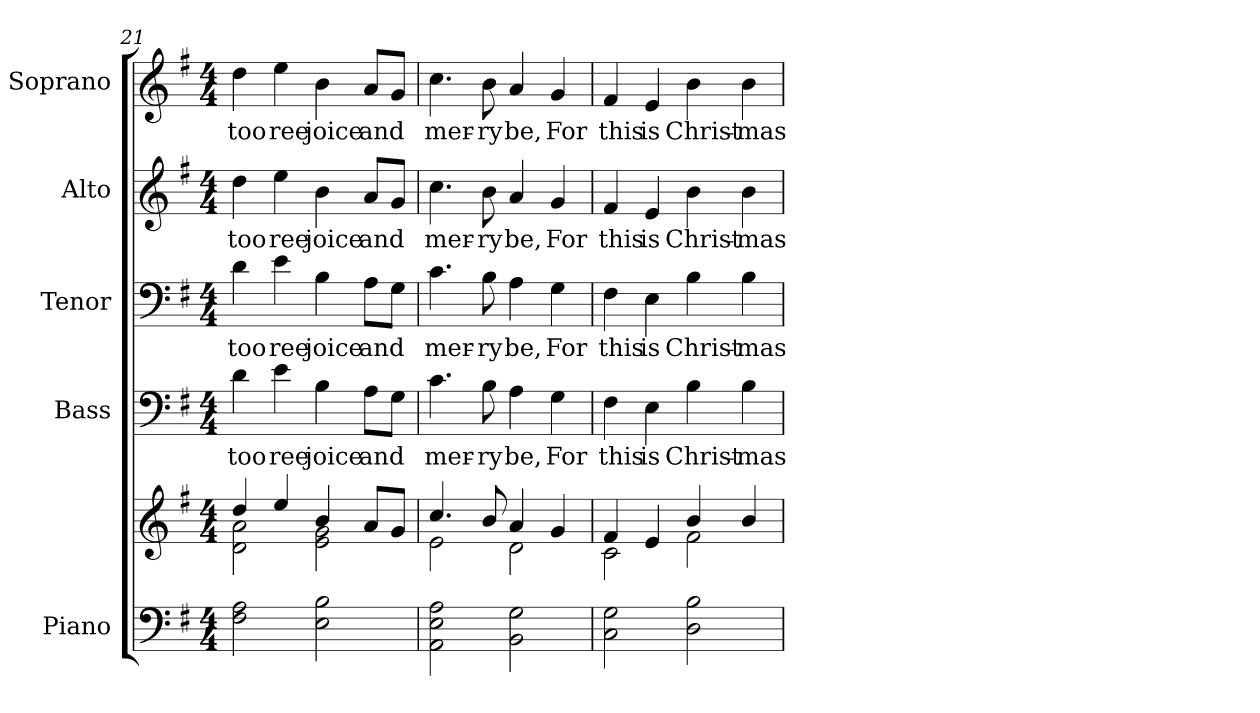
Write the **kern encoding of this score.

**kern	**kern	**kern	**text	**kern	**text	**kern	**text	**kern	**text
*part5	*part5	*part4	*part4	*part3	*part3	*part2	*part2	*part1	*part1
*staff6	*staff5	*staff4	*staff4	*staff3	*staff3	*staff2	*staff2	*staff1	*staff1
*I"Piano	*	*I"Bass	*	*I"Tenor	*	*I"Alto	*	*I"Soprano	*
*I'Pno.	*	*I'B.	*	*I'T.	*	*I'A.	*	*I'S.	*
*clefF4	*clefG2	*clefF4	*	*clefF4	*	*clefG2	*	*clefG2	*
*k[f#]	*k[f#]	*k[f#]	*	*k[f#]	*	*k[f#]	*	*k[f#]	*
*G:	*G:	*G:	*	*G:	*	*G:	*	*G:	*
*M4/4	*M4/4	*M4/4	*	*M4/4	*	*M4/4	*	*M4/4	*
=21	=21	=21	=21	=21	=21	=21	=21	=21	=21
*	*^	*	*	*	*	*	*	*	*
!	!	!	!	!LO:LY:b:color=#000000	!	!	!	!	!	!
!	!	!	!	!	!	!LO:LY:b:color=#000000	!	!	!	!
!	!	!	!	!	!	!	!	!LO:LY:b:color=#000000	!	!
!	!	!	!	!	!	!	!	!	!	!LO:LY:b:color=#000000
2F#i\ 2Ai	4ddi/	2di\ 2ai	4di\	too	4di\	too	4ddi\	too	4ddi\	too
!	!	!	!	!LO:LY:b:color=#000000	!	!	!	!	!	!
!	!	!	!	!	!	!LO:LY:b:color=#000000	!	!	!	!
!	!	!	!	!	!	!	!	!LO:LY:b:color=#000000	!	!
!	!	!	!	!	!	!	!	!	!	!LO:LY:b:color=#000000
.	4eei/	.	4ei\	ree	4ei\	ree	4eei\	ree	4eei\	ree
!	!	!	!	!LO:LY:b:color=#000000	!	!	!	!	!	!
!	!	!	!	!	!	!LO:LY:b:color=#000000	!	!	!	!
!	!	!	!	!	!	!	!	!LO:LY:b:color=#000000	!	!
!	!	!	!	!	!	!	!	!	!	!LO:LY:b:color=#000000
2Ei\ 2Bi	4bi/	2ei\ 2gi	4Bi\	joice	4Bi\	joice	4bi\	joice	4bi\	joice
!	!	!	!	!LO:LY:b:color=#000000	!	!	!	!	!	!
!	!	!	!	!	!	!LO:LY:b:color=#000000	!	!	!	!
!	!	!	!	!	!	!	!	!LO:LY:b:color=#000000	!	!
!	!	!	!	!	!	!	!	!	!	!LO:LY:b:color=#000000
.	8ai/L	.	8Ai\L	and	8Ai\L	and	8ai/L	and	8ai/L	and
.	8gi/J	.	8Gi\J	.	8Gi\J	.	8gi/J	.	8gi/J	.
=22	=22	=22	=22	=22	=22	=22	=22	=22	=22	=22
!	!	!	!	!LO:LY:b:color=#000000	!	!	!	!	!	!
!	!	!	!	!	!	!LO:LY:b:color=#000000	!	!	!	!
!	!	!	!	!	!	!	!	!LO:LY:b:color=#000000	!	!
!	!	!	!	!	!	!	!	!	!	!LO:LY:b:color=#000000
2AAi\ 2Ei 2Ai	4.cci/	2ei\	4.ci\	mer-	4.ci\	mer-	4.cci\	mer-	4.cci\	mer-
!	!	!	!	!LO:LY:b:color=#000000	!	!	!	!	!	!
!	!	!	!	!	!	!LO:LY:b:color=#000000	!	!	!	!
!	!	!	!	!	!	!	!	!LO:LY:b:color=#000000	!	!
!	!	!	!	!	!	!	!	!	!	!LO:LY:b:color=#000000
.	8bi/	.	8Bi\	-ry	8Bi\	-ry	8bi\	-ry	8bi\	-ry
!	!	!	!	!LO:LY:b:color=#000000	!	!	!	!	!	!
!	!	!	!	!	!	!LO:LY:b:color=#000000	!	!	!	!
!	!	!	!	!	!	!	!	!LO:LY:b:color=#000000	!	!
!	!	!	!	!	!	!	!	!	!	!LO:LY:b:color=#000000
2BBi\ 2Gi	4ai/	2di\	4Ai\	be,	4Ai\	be,	4ai/	be,	4ai/	be,
!	!	!	!	!LO:LY:b:color=#000000	!	!	!	!	!	!
!	!	!	!	!	!	!LO:LY:b:color=#000000	!	!	!	!
!	!	!	!	!	!	!	!	!LO:LY:b:color=#000000	!	!
!	!	!	!	!	!	!	!	!	!	!LO:LY:b:color=#000000
.	4gi/	.	4Gi\	For	4Gi\	For	4gi/	For	4gi/	For
!!LO:PB:g=z
=23	=23	=23	=23	=23	=23	=23	=23	=23	=23	=23
!	!	!	!	!LO:LY:b:color=#000000	!	!	!	!	!	!
!	!	!	!	!	!	!LO:LY:b:color=#000000	!	!	!	!
!	!	!	!	!	!	!	!	!LO:LY:b:color=#000000	!	!
!	!	!	!	!	!	!	!	!	!	!LO:LY:b:color=#000000
2Ci\ 2Gi	4f#i/	2ci\	4F#i\	this	4F#i\	this	4f#i/	this	4f#i/	this
!	!	!	!	!LO:LY:b:color=#000000	!	!	!	!	!	!
!	!	!	!	!	!	!LO:LY:b:color=#000000	!	!	!	!
!	!	!	!	!	!	!	!	!LO:LY:b:color=#000000	!	!
!	!	!	!	!	!	!	!	!	!	!LO:LY:b:color=#000000
.	4ei/	.	4Ei\	is	4Ei\	is	4ei/	is	4ei/	is
!	!	!	!	!LO:LY:b:color=#000000	!	!	!	!	!	!
!	!	!	!	!	!	!LO:LY:b:color=#000000	!	!	!	!
!	!	!	!	!	!	!	!	!LO:LY:b:color=#000000	!	!
!	!	!	!	!	!	!	!	!	!	!LO:LY:b:color=#000000
2Di\ 2Bi	4bi/	2f#i\	4Bi\	Christ-	4Bi\	Christ-	4bi\	Christ-	4bi\	Christ-
!	!	!	!	!LO:LY:b:color=#000000	!	!	!	!	!	!
!	!	!	!	!	!	!LO:LY:b:color=#000000	!	!	!	!
!	!	!	!	!	!	!	!	!LO:LY:b:color=#000000	!	!
!	!	!	!	!	!	!	!	!	!	!LO:LY:b:color=#000000
.	4bi/	.	4Bi\	-mas	4Bi\	-mas	4bi\	-mas	4bi\	-mas
*	*v	*v	*	*	*	*	*	*	*	*
=	=	=	=	=	=	=	=	=	=
*-	*-	*-	*-	*-	*-	*-	*-	*-	*-
